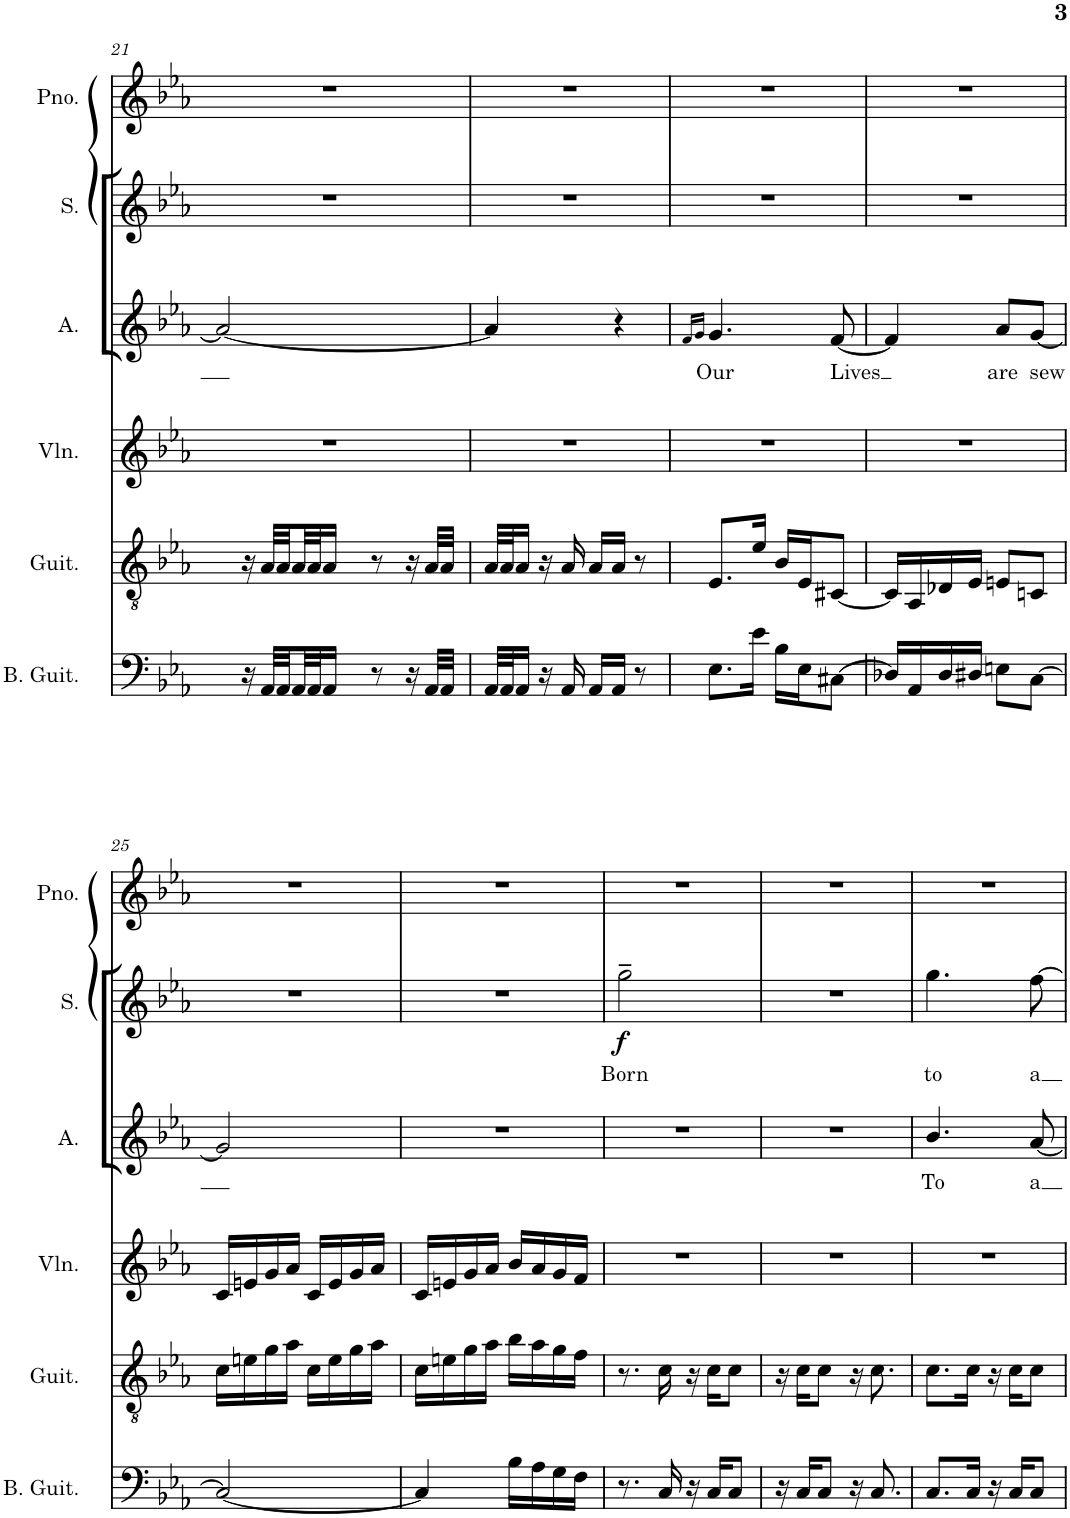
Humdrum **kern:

**kern	**kern	**kern	**kern	**text	**kern	**text	**dynam	**kern
*part6	*part5	*part4	*part3	*part3	*part2	*part2	*part2	*part1
*staff6	*staff5	*staff4	*staff3	*staff3	*staff2	*staff2	*staff2	*staff1
*I"Bass Guitar	*I"Classical Guitar	*I"Violin	*I"Alto	*	*I"Soprano	*	*	*I"Piano
*I'B. Guit.	*I'Guit.	*I'Vln.	*I'A.	*	*I'S.	*	*	*I'Pno.
!!LO:PB:g=z
*clefF4	*clefGv2	*clefG2	*clefG2	*	*clefG2	*	*	*clefG2
*Trd7c12	*	*	*	*	*	*	*	*
*k[b-e-a-]	*k[b-e-a-]	*k[b-e-a-]	*k[b-e-a-]	*	*k[b-e-a-]	*	*	*k[b-e-a-]
*M2/4	*M2/4	*M2/4	*M2/4	*	*M2/4	*	*	*M2/4
=21	=21	=21	=21	=21	=21	=21	=21	=21
16r	16r	2r	2a-/_	.	2r	.	.	2r
32AA-/LLL	32A-/LLL	.	.	.	.	.	.	.
32AA-/	32A-/	.	.	.	.	.	.	.
32AA-/	32A-/	.	.	.	.	.	.	.
32AA-/J	32A-/J	.	.	.	.	.	.	.
16AA-/JJ	16A-/JJ	.	.	.	.	.	.	.
8r	8r	.	.	.	.	.	.	.
16r	16r	.	.	.	.	.	.	.
32AA-/LLL	32A-/LLL	.	.	.	.	.	.	.
32AA-/JJJ	32A-/JJJ	.	.	.	.	.	.	.
=22	=22	=22	=22	=22	=22	=22	=22	=22
32AA-/LLL	32A-/LLL	2r	4a-/]	.	2r	.	.	2r
32AA-/J	32A-/J	.	.	.	.	.	.	.
16AA-/JJ	16A-/JJ	.	.	.	.	.	.	.
16r	16r	.	.	.	.	.	.	.
16AA-/	16A-/	.	.	.	.	.	.	.
16AA-/LL	16A-/LL	.	4r	.	.	.	.	.
16AA-/JJ	16A-/JJ	.	.	.	.	.	.	.
8r	8r	.	.	.	.	.	.	.
=23	=23	=23	=23	=23	=23	=23	=23	=23
.	.	.	16qf/LL	.	.	.	.	.
.	.	.	16qg/JJ	.	.	.	.	.
!	!	!	!	!LO:LY:b	!	!	!	!
8.E-\L	8.E-/L	2r	4.g/	Our	2r	.	.	2r
16e-\Jk	16e-/Jk	.	.	.	.	.	.	.
16B-\LL	16B-/LL	.	.	.	.	.	.	.
16E-\J	16E-/J	.	.	.	.	.	.	.
!	!	!	!	!LO:LY:b	!	!	!	!
[8C#X\J	[8C#X/J	.	[8f/	Lives	.	.	.	.
=24	=24	=24	=24	=24	=24	=24	=24	=24
16D-X/LL]	16C#/LL]	2r	4f/]	.	2r	.	.	2r
16AA-/	16AA-/	.	.	.	.	.	.	.
16D-/	16D-X/	.	.	.	.	.	.	.
16D#X/JJ	16E-/JJ	.	.	.	.	.	.	.
!	!	!	!	!LO:LY:b	!	!	!	!
8En\L	8En/L	.	8a-/L	are	.	.	.	.
!	!	!	!	!LO:LY:b	!	!	!	!
[8C\J	8Cn/J	.	[8g/J	sew	.	.	.	.
!!LO:LB:g=z
=25	=25	=25	=25	=25	=25	=25	=25	=25
2C/_	16c\LL	16c/LL	2g/]	.	2r	.	.	2r
.	16en\	16en/	.	.	.	.	.	.
.	16g\	16g/	.	.	.	.	.	.
.	16a-\JJ	16a-/JJ	.	.	.	.	.	.
.	16c\LL	16c/LL	.	.	.	.	.	.
.	16e\	16e/	.	.	.	.	.	.
.	16g\	16g/	.	.	.	.	.	.
.	16a-\JJ	16a-/JJ	.	.	.	.	.	.
=26	=26	=26	=26	=26	=26	=26	=26	=26
4C/]	16c\LL	16c/LL	2r	.	2r	.	.	2r
.	16en\	16en/	.	.	.	.	.	.
.	16g\	16g/	.	.	.	.	.	.
.	16a-\JJ	16a-/JJ	.	.	.	.	.	.
16B-\LL	16b-\LL	16b-/LL	.	.	.	.	.	.
16A-\	16a-\	16a-/	.	.	.	.	.	.
16G\	16g\	16g/	.	.	.	.	.	.
16F\JJ	16f\JJ	16f/JJ	.	.	.	.	.	.
=27	=27	=27	=27	=27	=27	=27	=27	=27
!	!	!	!	!	!	!LO:LY:b	!LO:DY:b	!
8.r	8.r	2r	2r	.	2gg~>\	Born	f	2r
16C/	16c\	.	.	.	.	.	.	.
16r	16r	.	.	.	.	.	.	.
16C/KL	16c\KL	.	.	.	.	.	.	.
8C/J	8c\J	.	.	.	.	.	.	.
=28	=28	=28	=28	=28	=28	=28	=28	=28
16r	16r	2r	2r	.	2r	.	.	2r
16C/KL	16c\KL	.	.	.	.	.	.	.
8C/J	8c\J	.	.	.	.	.	.	.
16r	16r	.	.	.	.	.	.	.
8.C/	8.c\	.	.	.	.	.	.	.
=29	=29	=29	=29	=29	=29	=29	=29	=29
!	!	!	!	!LO:LY:b	!	!LO:LY:b	!	!
8.C/L	8.c\L	2r	4.b-/	To	4.gg\	to	.	2r
16C/Jk	16c\Jk	.	.	.	.	.	.	.
16r	16r	.	.	.	.	.	.	.
16C/KL	16c\KL	.	.	.	.	.	.	.
!	!	!	!	!LO:LY:b	!	!LO:LY:b	!	!
8C/J	8c\J	.	[8a-/	a	[8ff\	a	.	.
=	=	=	=	=	=	=	=	=
*-	*-	*-	*-	*-	*-	*-	*-	*-
